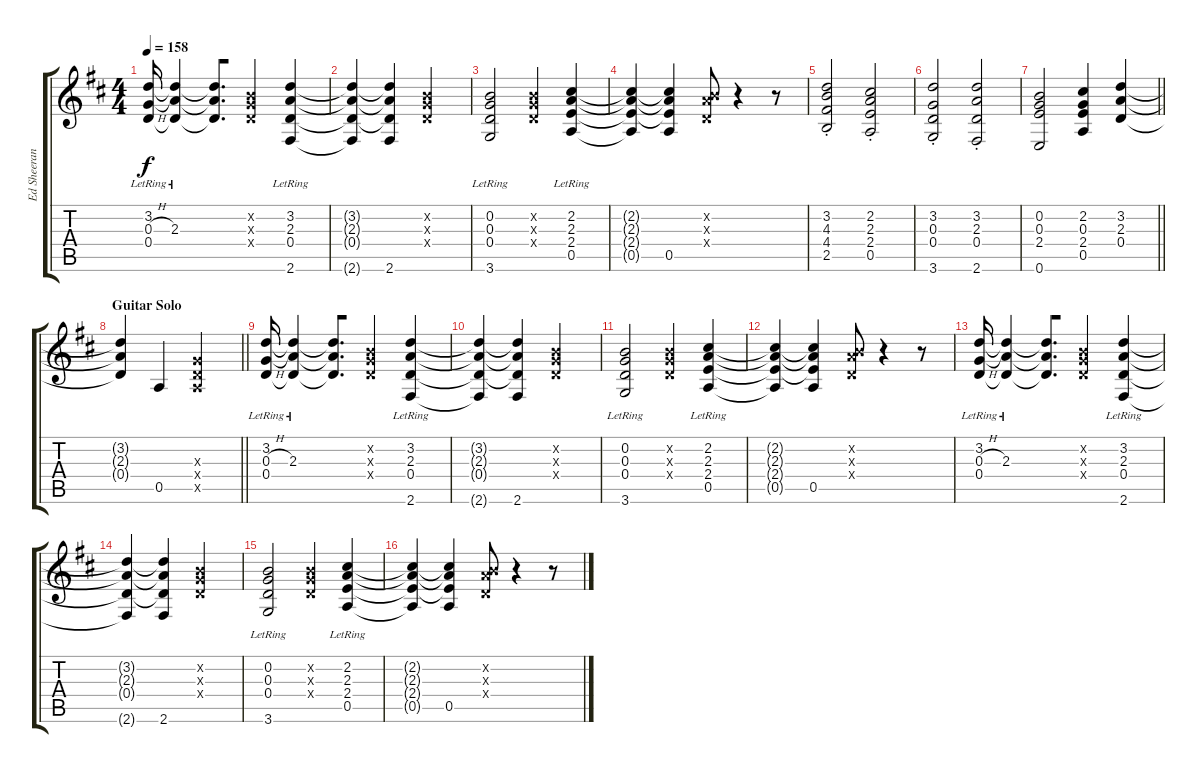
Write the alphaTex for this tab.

\track ("Ed Sheeran Acoustic Guitar" "Ed Sheeran") {instrument acousticguitarsteel}
\staff {score tabs}
\tuning (E4 B3 G3 D3 A2 E2) {hide}
\ts (4 4)
\tempo 158
\clef g2
\ks d
(3.2{lr} 0.3{h lr} 0.4{lr}).16{dy f} (3.2{t} 2.3{lr} 0.4{t}).4 (3.2{t} 2.3{t} 0.4{t}).8{d beam merge} (0.2{x} 0.3{x} 0.4{x}).4{beam merge} (3.2{lr} 2.3{lr} 0.4{lr} 2.6{lr}).4 |
(3.2{t} 2.3{t} 0.4{t} 2.6{t}).4{beam merge} (3.2{t} 2.3{t} 0.4{t} 2.6).4{beam merge} (0.2{x} 0.3{x} 0.4{x}).2 |
(0.2{lr} 0.3{lr} 0.4{lr} 3.6).2 (0.2{x} 0.3{x} 0.4{x}).4{beam merge} (2.2{lr} 2.3{lr} 2.4{lr} 0.5{lr}).4 |
(2.2{t} 2.3{t} 2.4{t} 0.5{t}).4 (2.2{t} 2.3{t} 2.4{t} 0.5).4 (0.2{x} 2.3{x} 0.4{x}).8{beam merge} r.4 r.8 |
(3.2{st} 4.3{st} 4.4{st} 2.5{st}).2{beam merge} (2.2{st} 2.3{st} 2.4{st} 0.5{st}).2 |
(3.2{st} 0.3{st} 0.4{st} 3.6{st}).2 (3.2{st} 2.3{st} 0.4{st} 2.6{st}).2 |
\barLineRight lightlight
(0.2 0.3 2.4 0.6).2 (2.2 0.3 2.4 0.5).4{beam merge} (3.2 2.3 0.4).4 |
\section ("" "Guitar Solo")
\barLineRight lightlight
(3.2{t} 2.3{t} 0.4{t}).4 0.5.4{beam merge} (0.3{x} 0.4{x} 0.5{x}).2 |
(3.2{lr} 0.3{h lr} 0.4{lr}).16 (3.2{t} 2.3{lr} 0.4{t}).4 (3.2{t} 2.3{t} 0.4{t}).8{d beam merge} (0.2{x} 0.3{x} 0.4{x}).4{beam merge} (3.2{lr} 2.3{lr} 0.4{lr} 2.6{lr}).4 |
(3.2{t} 2.3{t} 0.4{t} 2.6{t}).4{beam merge} (3.2{t} 2.3{t} 0.4{t} 2.6).4{beam merge} (0.2{x} 0.3{x} 0.4{x}).2 |
(0.2{lr} 0.3{lr} 0.4{lr} 3.6).2 (0.2{x} 0.3{x} 0.4{x}).4{beam merge} (2.2{lr} 2.3{lr} 2.4{lr} 0.5{lr}).4 |
(2.2{t} 2.3{t} 2.4{t} 0.5{t}).4 (2.2{t} 2.3{t} 2.4{t} 0.5).4 (0.2{x} 2.3{x} 0.4{x}).8{beam merge} r.4 r.8 |
(3.2{lr} 0.3{h lr} 0.4{lr}).16 (3.2{t} 2.3{lr} 0.4{t}).4 (3.2{t} 2.3{t} 0.4{t}).8{d beam merge} (0.2{x} 0.3{x} 0.4{x}).4{beam merge} (3.2{lr} 2.3{lr} 0.4{lr} 2.6{lr}).4 |
(3.2{t} 2.3{t} 0.4{t} 2.6{t}).4{beam merge} (3.2{t} 2.3{t} 0.4{t} 2.6).4{beam merge} (0.2{x} 0.3{x} 0.4{x}).2 |
(0.2{lr} 0.3{lr} 0.4{lr} 3.6).2 (0.2{x} 0.3{x} 0.4{x}).4{beam merge} (2.2{lr} 2.3{lr} 2.4{lr} 0.5{lr}).4 |
(2.2{t} 2.3{t} 2.4{t} 0.5{t}).4 (2.2{t} 2.3{t} 2.4{t} 0.5).4 (0.2{x} 2.3{x} 0.4{x}).8{beam merge} r.4 r.8
